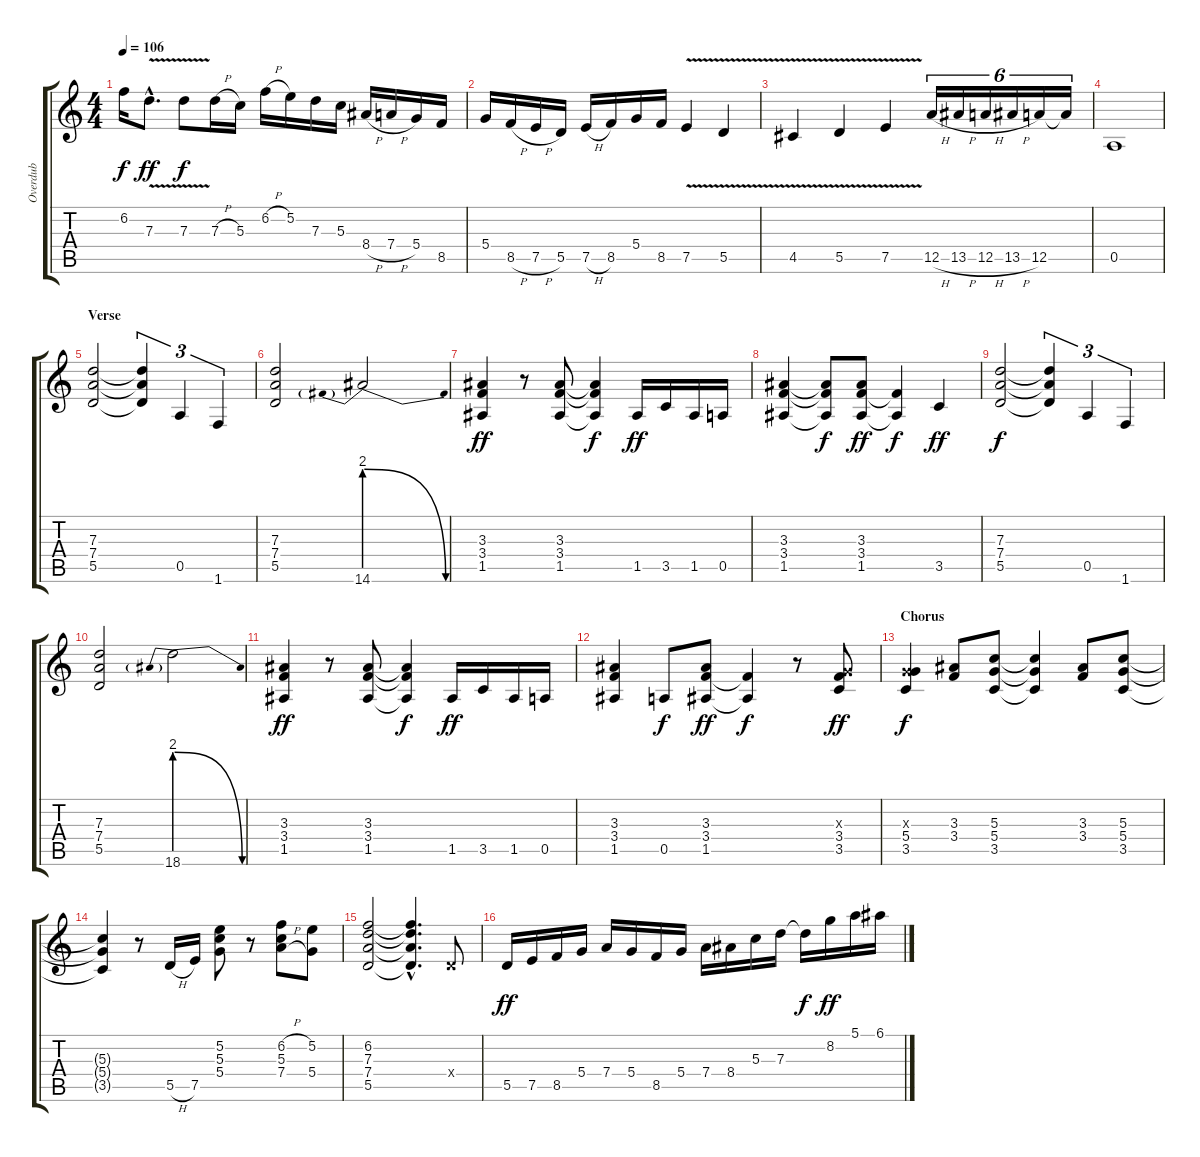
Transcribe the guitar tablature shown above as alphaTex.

\track ("Overdub" "Overdub") {instrument fretlessbass}
\staff {score tabs}
\tuning (E4 B3 G3 D3 A2 E2) {hide}
\ts (4 4)
\tempo 106
\clef g2
\ks c
6.2.16{dy f} 7.3{v hac}.8{d dy ff} 7.3{v}.8{dy f} 7.3{h}.16 5.3.16 6.2{h}.16 5.2.16 7.3.16 5.3.16 8.4{h}.16 7.4{h}.16 5.4.16 8.5.16 |
5.4.16 8.5{h}.16 7.5{h}.16 5.5.16 7.5{h}.16 8.5.16 5.4.16 8.5.16 7.5{v}.4 5.5{v}.4 |
4.5{v}.4 5.5{v}.4 7.5{v}.4 12.5{h}.16{tu (6 4)} 13.5{h}.16{tu (6 4)} 12.5{h}.16{tu (6 4)} 13.5{h}.16{tu (6 4)} 12.5.16{tu (6 4)} 12.5{t}.16{tu (6 4)} |
0.5.1 |
\section ("" "Verse")
(7.3 7.4 5.5).2 (7.3{t} 7.4{t} 5.5{t}).4{tu (3 2)} 0.5.4{tu (3 2)} 1.6.4{tu (3 2)} |
(7.3 7.4 5.5).2 14.6{be (prebendrelease 0 8 60 0)}.2 |
(3.3 3.4 1.5).4{dy ff} r.8 (3.3 3.4 1.5).8 (3.3{t} 3.4{t} 1.5{t}).4{dy f} 1.5.16{dy ff} 3.5.16 1.5.16 0.5.16 |
(3.3 3.4 1.5).4 (3.3{t} 3.4{t} 1.5{t}).8{dy f} (3.3 3.4 1.5).8{dy ff} (3.4{t} 1.5{t}).4{dy f} 3.5.4{dy ff} |
(7.3 7.4 5.5).2{dy f} (7.3{t} 7.4{t} 5.5{t}).4{tu (3 2)} 0.5.4{tu (3 2)} 1.6.4{tu (3 2)} |
(7.3 7.4 5.5).2 18.6{be (prebendrelease 0 8 60 0)}.2 |
(3.3 3.4 1.5).4{dy ff} r.8 (3.3 3.4 1.5).8 (3.3{t} 3.4{t} 1.5{t}).4{dy f} 1.5.16{dy ff} 3.5.16 1.5.16 0.5.16 |
(3.3 3.4 1.5).4 0.5.8{dy f} (3.3 3.4 1.5).8{dy ff} (3.4{t} 1.5{t}).4{dy f} r.8 (0.3{x} 3.4 3.5).8{dy ff} |
\section ("" "Chorus")
(0.3{x} 5.4 3.5).4{dy f} (3.3 3.4).8 (5.3 5.4 3.5).8 (5.3{t} 5.4{t} 3.5{t}).4 (3.3 3.4).8 (5.3 5.4 3.5).8 |
(5.3{t} 5.4{t} 3.5{t}).4 r.8 5.5{h}.16 7.5.16 (5.2 5.3 5.4).8 r.8 (6.2{h} 5.3 7.4{h}).8 (5.2 5.4).8 |
(6.2 7.3 7.4 5.5).2 (6.2{hac t} 7.3{hac t} 7.4{hac t} 5.5{hac t}).4{d} 0.4{x}.8 |
5.5.16{dy ff} 7.5.16 8.5.16 5.4.16 7.4.16 5.4.16 8.5.16 5.4.16 7.4.16 8.4.16 5.3.16 7.3.16 7.3{t}.16{dy f} 8.2.16{dy ff} 5.1.16 6.1.16
